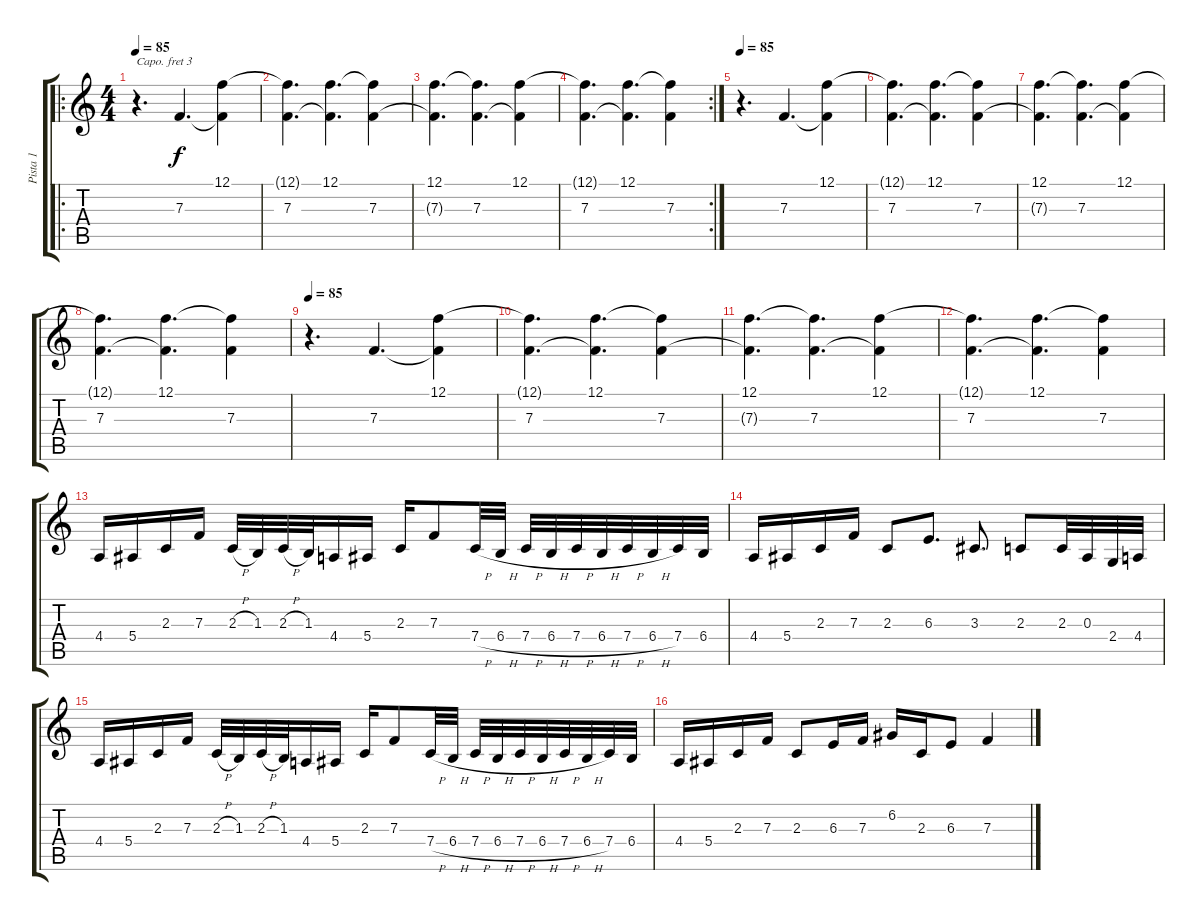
\track ("Pista 1" "Pista 1") {instrument violin}
\staff {score tabs}
\capo 3
\tuning (D4 B3 G3 D3 A2 E2) {hide}
\ro
\ts (4 4)
\tempo 85
\clef g2
\ks c
r.4{d dy f} 7.3.4{d} (12.1 7.3{t}).4 |
(12.1{t} 7.3).4{d} (12.1 7.3{t}).4{d} (12.1{t} 7.3).4 |
(12.1 7.3{t}).4{d} (12.1{t} 7.3).4{d} (12.1 7.3{t}).4 |
\rc 2
(12.1{t} 7.3).4{d} (12.1 7.3{t}).4{d} (12.1{t} 7.3).4 |
\tempo 85
r.4{d volume 9} 7.3.4{d} (12.1 7.3{t}).4 |
(12.1{t} 7.3).4{d} (12.1 7.3{t}).4{d} (12.1{t} 7.3).4 |
(12.1 7.3{t}).4{d} (12.1{t} 7.3).4{d} (12.1 7.3{t}).4 |
(12.1{t} 7.3).4{d} (12.1 7.3{t}).4{d} (12.1{t} 7.3).4 |
\tempo 85
r.4{d volume 9} 7.3.4{d} (12.1 7.3{t}).4 |
(12.1{t} 7.3).4{d} (12.1 7.3{t}).4{d} (12.1{t} 7.3).4 |
(12.1 7.3{t}).4{d} (12.1{t} 7.3).4{d} (12.1 7.3{t}).4 |
(12.1{t} 7.3).4{d} (12.1 7.3{t}).4{d} (12.1{t} 7.3).4 |
4.4.16{volume 13} 5.4.16 2.3.16 7.3.16 2.3{h}.32 1.3.32 2.3{h}.32 1.3.32 4.4.16 5.4.16 2.3.16 7.3.8 7.4{h}.32 6.4{h}.32 7.4{h}.32 6.4{h}.32 7.4{h}.32 6.4{h}.32 7.4{h}.32 6.4{h}.32 7.4.32 6.4.32 |
4.4.16 5.4.16 2.3.16 7.3.16 2.3.8 6.3.8{d} 3.3.8{d} 2.3.8 2.3.32 0.3.32 2.4.32 4.4.32 |
4.4.16 5.4.16 2.3.16 7.3.16 2.3{h}.32 1.3.32 2.3{h}.32 1.3.32 4.4.16 5.4.16 2.3.16 7.3.8 7.4{h}.32 6.4{h}.32 7.4{h}.32 6.4{h}.32 7.4{h}.32 6.4{h}.32 7.4{h}.32 6.4{h}.32 7.4.32 6.4.32 |
4.4.16 5.4.16 2.3.16 7.3.16 2.3.8 6.3.16 7.3.16 6.2.16 2.3.16 6.3.8 7.3.4
